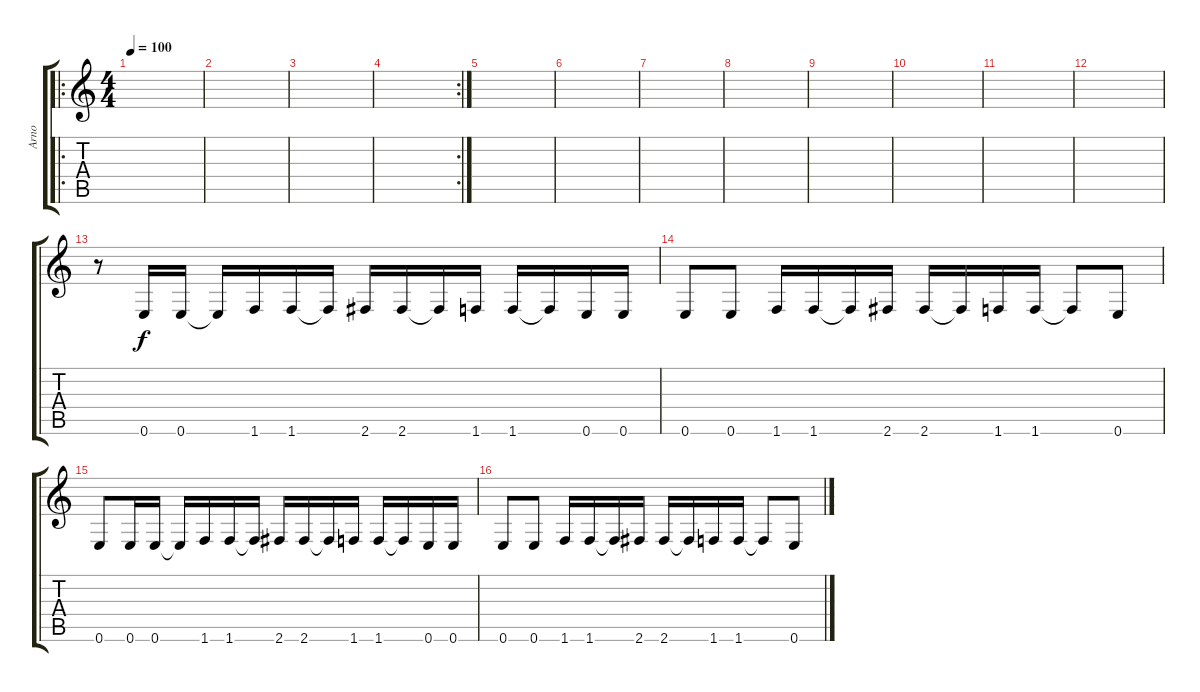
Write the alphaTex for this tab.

\track ("Arno" "Arno") {instrument distortionguitar}
\staff {score tabs}
\tuning (Gb4 Db4 A3 E3 B2 E2) {hide}
\ro
\ts (4 4)
\tempo 100
\clef g2
\ks c
|
|
|
\rc 2
|
|
|
|
|
|
|
|
|
r.8 0.6.16 0.6.16 0.6{t}.16 1.6.16 1.6.16 1.6{t}.16 2.6.16 2.6.16 2.6{t}.16 1.6.16 1.6.16 1.6{t}.16 0.6.16 0.6.16 |
0.6.8 0.6.8 1.6.16 1.6.16 1.6{t}.16 2.6.16 2.6.16 2.6{t}.16 1.6.16 1.6.16 1.6{t}.8 0.6.8 |
0.6.8 0.6.16 0.6.16 0.6{t}.16 1.6.16 1.6.16 1.6{t}.16 2.6.16 2.6.16 2.6{t}.16 1.6.16 1.6.16 1.6{t}.16 0.6.16 0.6.16 |
0.6.8 0.6.8 1.6.16 1.6.16 1.6{t}.16 2.6.16 2.6.16 2.6{t}.16 1.6.16 1.6.16 1.6{t}.8 0.6.8
